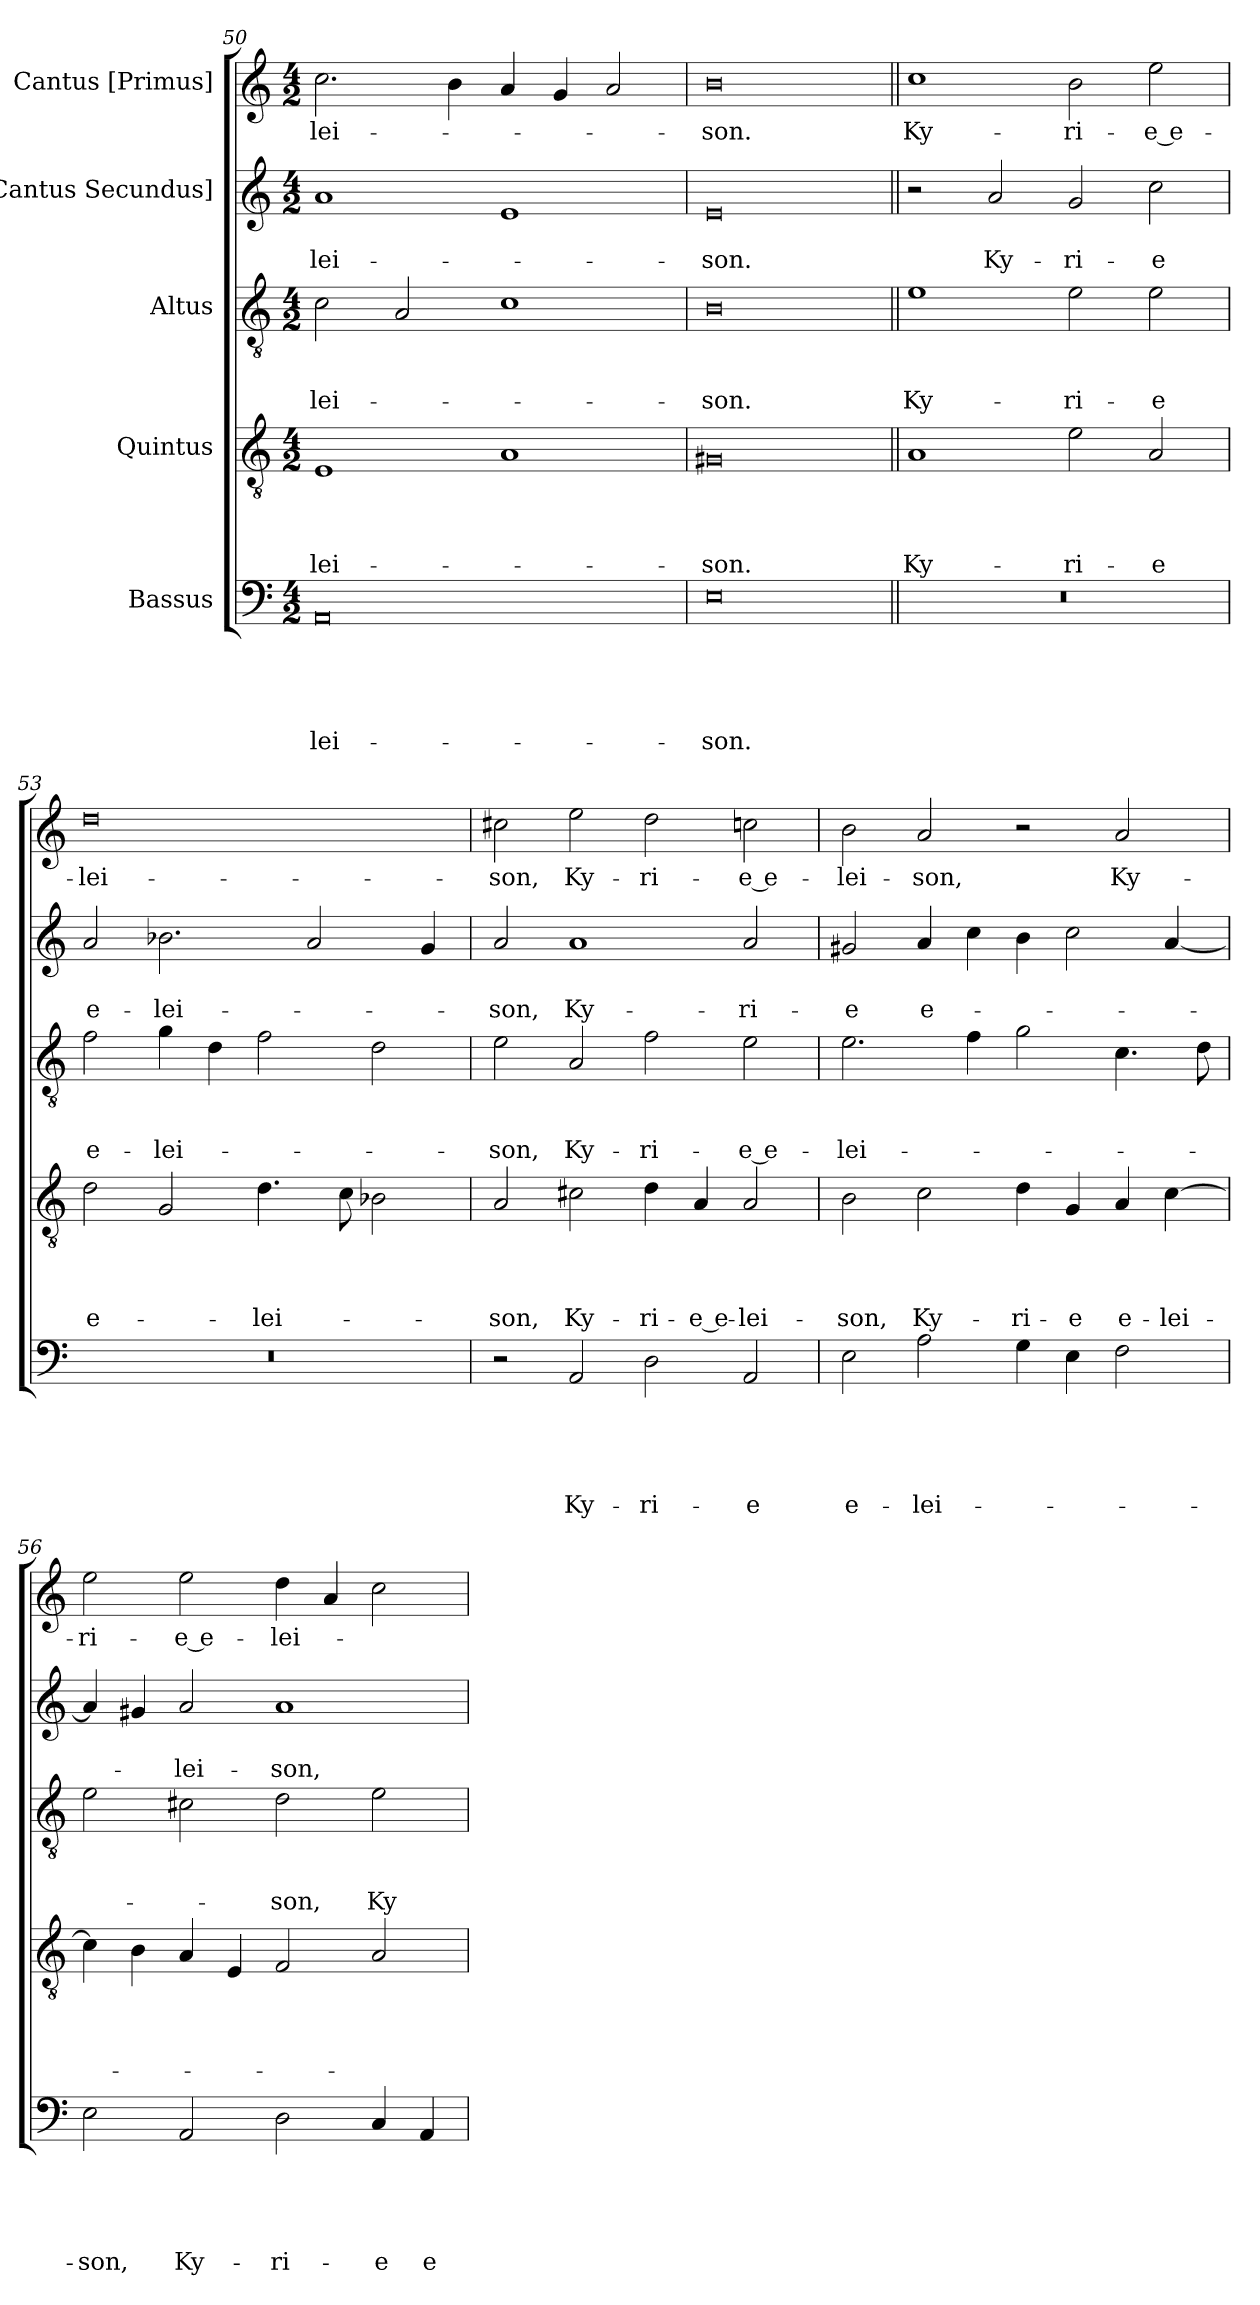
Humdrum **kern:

**kern	**text	**text	**text	**text	**text	**kern	**text	**text	**text	**text	**kern	**text	**text	**text	**kern	**text	**text	**kern	**text
*part5	*part5	*part5	*part5	*part5	*part5	*part4	*part4	*part4	*part4	*part4	*part3	*part3	*part3	*part3	*part2	*part2	*part2	*part1	*part1
*staff5	*staff5	*staff5	*staff5	*staff5	*staff5	*staff4	*staff4	*staff4	*staff4	*staff4	*staff3	*staff3	*staff3	*staff3	*staff2	*staff2	*staff2	*staff1	*staff1
*I"Bassus	*	*	*	*	*	*I"Quintus	*	*	*	*	*I"Altus	*	*	*	*I"[Cantus Secundus]	*	*	*I"Cantus [Primus]	*
*clefF4	*	*	*	*	*	*clefGv2	*	*	*	*	*clefGv2	*	*	*	*clefG2	*	*	*clefG2	*
*k[]	*	*	*	*	*	*k[]	*	*	*	*	*k[]	*	*	*	*k[]	*	*	*k[]	*
*M4/2	*	*	*	*	*	*M4/2	*	*	*	*	*M4/2	*	*	*	*M4/2	*	*	*M4/2	*
=50	=50	=50	=50	=50	=50	=50	=50	=50	=50	=50	=50	=50	=50	=50	=50	=50	=50	=50	=50
0AA/	.	.	.	.	-lei-	1E/	.	.	.	-lei-	2c\	.	.	-lei-	1a/	.	-lei-	2.cc\	-lei-
.	.	.	.	.	.	.	.	.	.	.	2A/	.	.	.	.	.	.	.	.
.	.	.	.	.	.	.	.	.	.	.	.	.	.	.	.	.	.	4b\	.
.	.	.	.	.	.	1A/	.	.	.	.	1c\	.	.	.	1e/	.	.	4a/	.
.	.	.	.	.	.	.	.	.	.	.	.	.	.	.	.	.	.	4g/	.
.	.	.	.	.	.	.	.	.	.	.	.	.	.	.	.	.	.	2a/	.
=51	=51	=51	=51	=51	=51	=51	=51	=51	=51	=51	=51	=51	=51	=51	=51	=51	=51	=51	=51
0E\	.	.	.	.	-son.	0G#X/	.	.	.	-son.	0B\	.	.	-son.	0e/	.	-son.	0b\	-son.
=52||	=52||	=52||	=52||	=52||	=52||	=52||	=52||	=52||	=52||	=52||	=52||	=52||	=52||	=52||	=52||	=52||	=52||	=52||	=52||
0r	.	.	.	.	.	1A/	.	.	.	Ky-	1e\	.	.	Ky-	2r	.	.	1cc\	Ky-
.	.	.	.	.	.	.	.	.	.	.	.	.	.	.	2a/	.	Ky-	.	.
.	.	.	.	.	.	2e\	.	.	.	-ri-	2e\	.	.	-ri-	2g/	.	-ri-	2b\	-ri-
.	.	.	.	.	.	2A/	.	.	.	-e	2e\	.	.	-e	2cc\	.	-e	2ee\	-e e-
=53	=53	=53	=53	=53	=53	=53	=53	=53	=53	=53	=53	=53	=53	=53	=53	=53	=53	=53	=53
0r	.	.	.	.	.	2d\	.	.	.	e-	2f\	.	.	e-	2a/	.	e-	0dd\	-lei-
.	.	.	.	.	.	2G/	.	.	.	.	4g\	.	.	-lei-	2.b-X\	.	-lei-	.	.
.	.	.	.	.	.	.	.	.	.	.	4d\	.	.	.	.	.	.	.	.
.	.	.	.	.	.	4.d\	.	.	.	-lei-	2f\	.	.	.	.	.	.	.	.
.	.	.	.	.	.	.	.	.	.	.	.	.	.	.	2a/	.	.	.	.
.	.	.	.	.	.	8c\	.	.	.	.	.	.	.	.	.	.	.	.	.
.	.	.	.	.	.	2B-X\	.	.	.	.	2d\	.	.	.	.	.	.	.	.
.	.	.	.	.	.	.	.	.	.	.	.	.	.	.	4g/	.	.	.	.
=54	=54	=54	=54	=54	=54	=54	=54	=54	=54	=54	=54	=54	=54	=54	=54	=54	=54	=54	=54
2r	.	.	.	.	.	2A/	.	.	.	-son,	2e\	.	.	-son,	2a/	.	-son,	2cc#X\	-son,
2AA/	.	.	.	.	Ky-	2c#X\	.	.	.	Ky-	2A/	.	.	Ky-	1a/	.	Ky-	2ee\	Ky-
2D\	.	.	.	.	-ri-	4d\	.	.	.	-ri-	2f\	.	.	-ri-	.	.	.	2dd\	-ri-
.	.	.	.	.	.	4A/	.	.	.	-e e-	.	.	.	.	.	.	.	.	.
2AA/	.	.	.	.	-e	2A/	.	.	.	-lei-	2e\	.	.	-e e-	2a/	.	-ri-	2ccn\	-e e-
=55	=55	=55	=55	=55	=55	=55	=55	=55	=55	=55	=55	=55	=55	=55	=55	=55	=55	=55	=55
2E\	.	.	.	.	e-	2B\	.	.	.	-son,	2.e\	.	.	-lei-	2g#X/	.	-e	2b\	-lei-
2A\	.	.	.	.	-lei-	2c\	.	.	.	Ky-	.	.	.	.	4a/	.	e-	2a/	-son,
.	.	.	.	.	.	.	.	.	.	.	4f\	.	.	.	4cc\	.	.	.	.
4G\	.	.	.	.	.	4d\	.	.	.	-ri-	2g\	.	.	.	4b\	.	.	2r	.
4E\	.	.	.	.	.	4G/	.	.	.	-e	.	.	.	.	2cc\	.	.	.	.
2F\	.	.	.	.	.	4A/	.	.	.	e-	4.c\	.	.	.	.	.	.	2a/	Ky-
.	.	.	.	.	.	[4c\	.	.	.	-lei-	.	.	.	.	[4a/	.	.	.	.
.	.	.	.	.	.	.	.	.	.	.	8d\	.	.	.	.	.	.	.	.
=56	=56	=56	=56	=56	=56	=56	=56	=56	=56	=56	=56	=56	=56	=56	=56	=56	=56	=56	=56
2E\	.	.	.	.	-son,	4c\]	.	.	.	.	2e\	.	.	.	4a/]	.	.	2ee\	-ri-
.	.	.	.	.	.	4B\	.	.	.	.	.	.	.	.	4g#X/	.	.	.	.
2AA/	.	.	.	.	Ky-	4A/	.	.	.	.	2c#X\	.	.	.	2a/	.	-lei-	2ee\	-e e-
.	.	.	.	.	.	4E/	.	.	.	.	.	.	.	.	.	.	.	.	.
2D\	.	.	.	.	-ri-	2F/	.	.	.	.	2d\	.	.	-son,	1a/	.	-son,	4dd\	-lei-
.	.	.	.	.	.	.	.	.	.	.	.	.	.	.	.	.	.	4a/	.
4C/	.	.	.	.	-e	2A/	.	.	.	.	2e\	.	.	Ky-	.	.	.	2cc\	.
4AA/	.	.	.	.	e-	.	.	.	.	.	.	.	.	.	.	.	.	.	.
=	=	=	=	=	=	=	=	=	=	=	=	=	=	=	=	=	=	=	=
*-	*-	*-	*-	*-	*-	*-	*-	*-	*-	*-	*-	*-	*-	*-	*-	*-	*-	*-	*-
